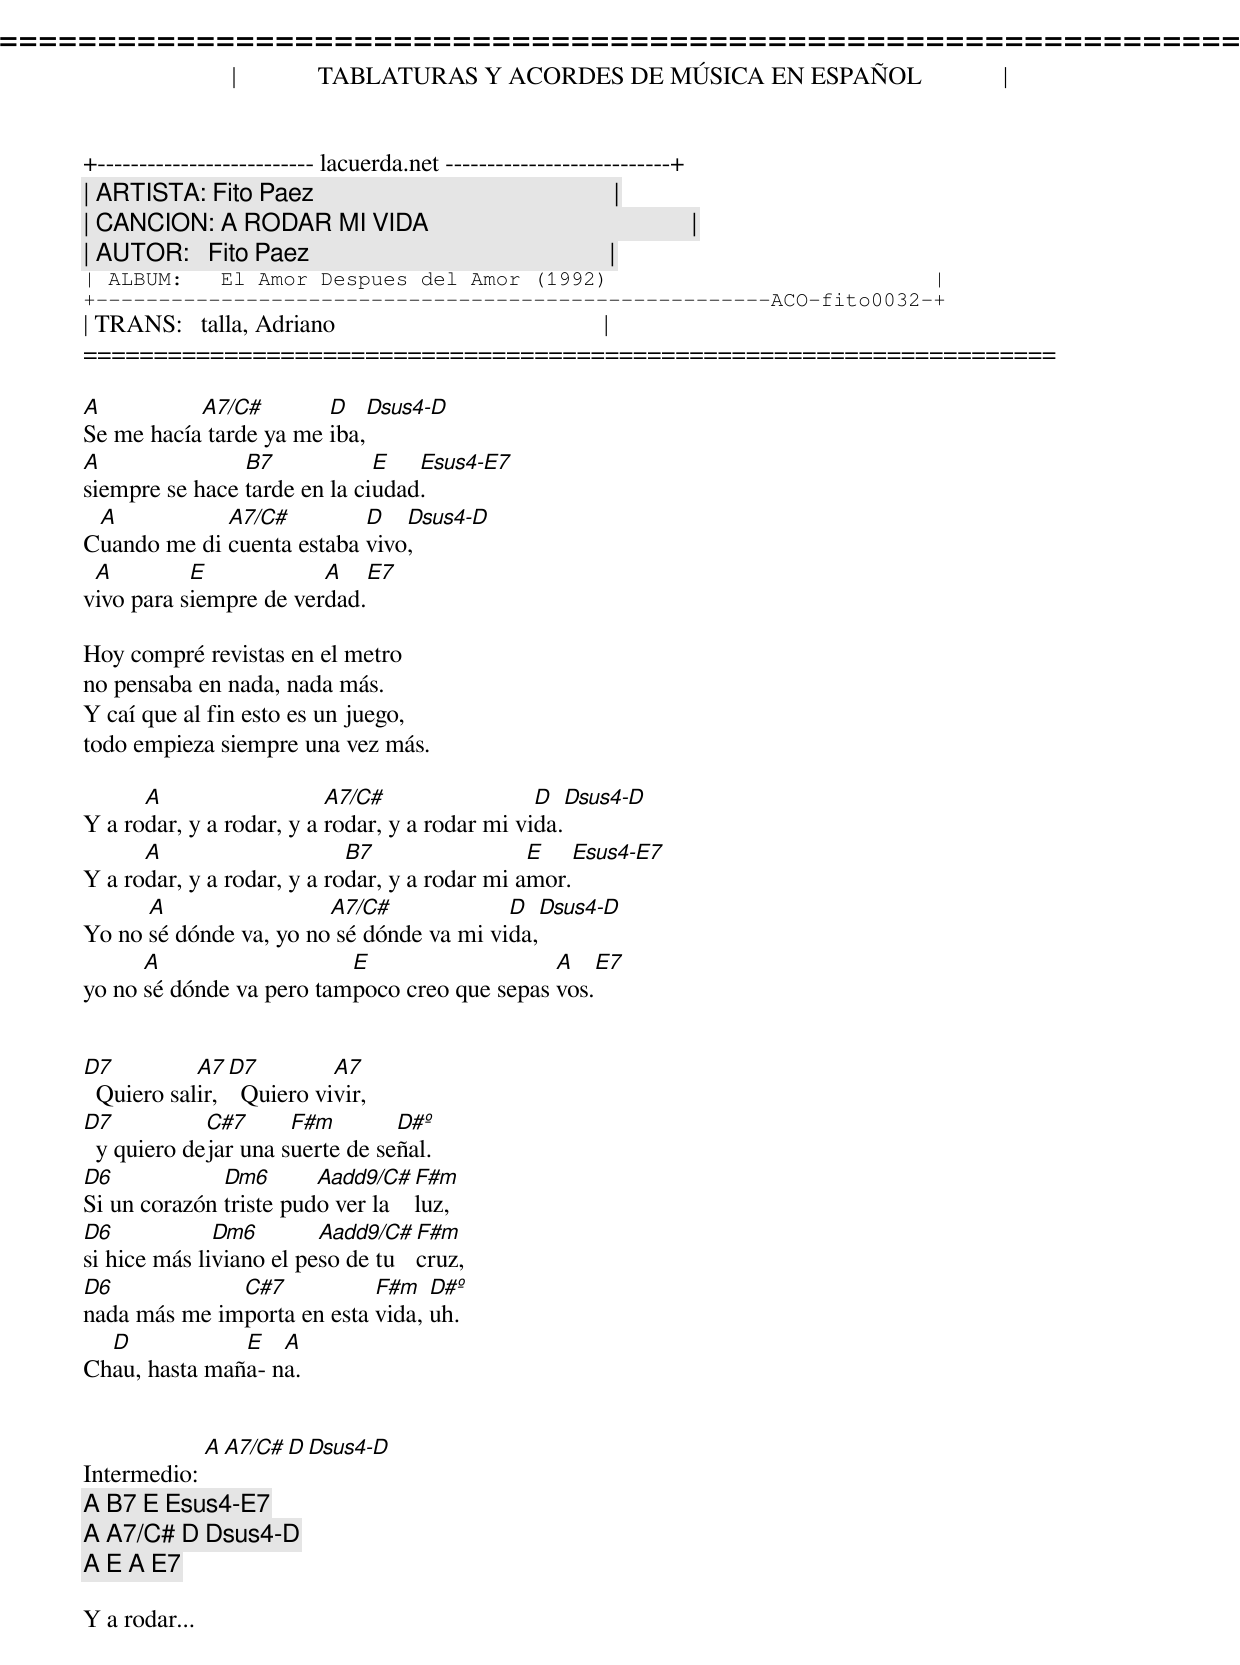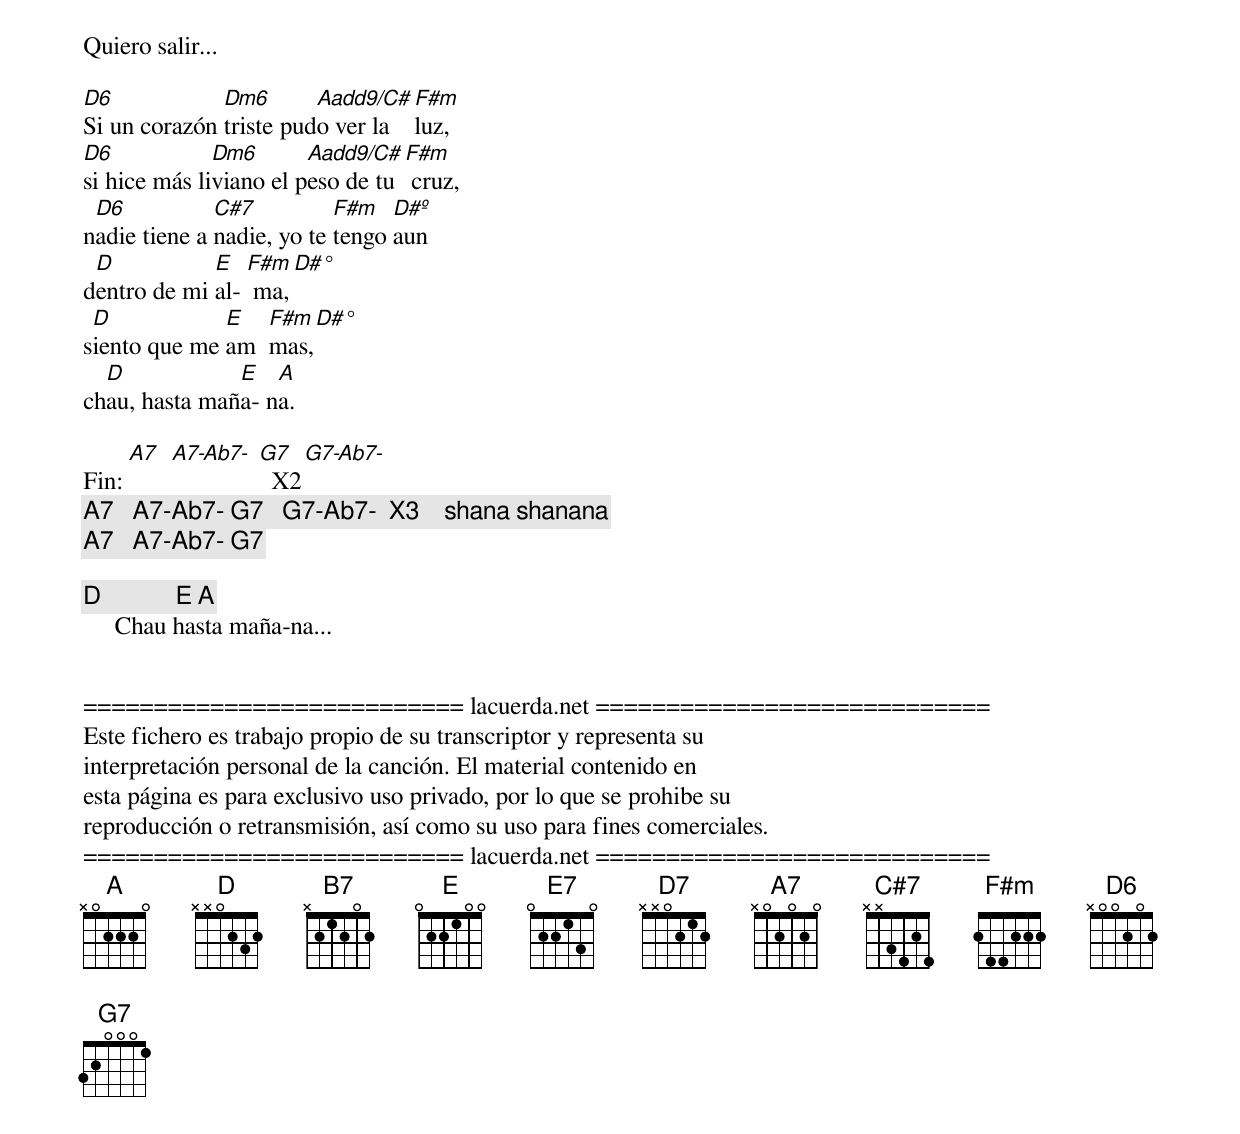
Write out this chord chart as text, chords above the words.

=====================================================================
|             TABLATURAS Y ACORDES DE MÚSICA EN ESPAÑOL             |
+-------------------------- lacuerda.net ---------------------------+
| ARTISTA: Fito Paez                                                |
| CANCION: A RODAR MI VIDA                                          |
| AUTOR:   Fito Paez                                                |
| ALBUM:   El Amor Despues del Amor (1992)                          |
+------------------------------------------------------ACO-fito0032-+
| TRANS:   talla, Adriano                                           |
=====================================================================

A          A7/C#        D   Dsus4-D
Se me hacía tarde ya me iba,
A               B7            E   Esus4-E7
siempre se hace tarde en la ciudad.
 A           A7/C#         D   Dsus4-D
Cuando me di cuenta estaba vivo,
 A         E            A    E7
vivo para siempre de verdad.

Hoy compré revistas en el metro
no pensaba en nada, nada más.
Y caí que al fin esto es un juego,
todo empieza siempre una vez más.

      A                   A7/C#                 D  Dsus4-D
Y a rodar, y a rodar, y a rodar, y a rodar mi vida.
      A                     B7                 E   Esus4-E7
Y a rodar, y a rodar, y a rodar, y a rodar mi amor.
      A                 A7/C#             D   Dsus4-D
Yo no sé dónde va, yo no sé dónde va mi vida,
      A                   E                   A    E7
yo no sé dónde va pero tampoco creo que sepas vos.


D7          A7  D7         A7
  Quiero salir,   Quiero vivir,
D7           C#7      F#m        D#º
  y quiero dejar una suerte de señal.
D6            Dm6       Aadd9/C# F#m
Si un corazón triste pudo ver la luz,
D6            Dm6        Aadd9/C# F#m
si hice más liviano el peso de tu cruz,
D6            C#7           F#m   D#º
nada más me importa en esta vida, uh.
  D            E   A
Chau, hasta maña- na.


Intermedio: [A A7/C# D Dsus4-D]
            [A B7 E Esus4-E7]
            [A A7/C# D Dsus4-D]
            [A E A E7]

Y a rodar...

Quiero salir...

D6            Dm6       Aadd9/C# F#m
Si un corazón triste pudo ver la luz,
D6            Dm6       Aadd9/C# F#m
si hice más liviano el peso de tu cruz,
 D6           C#7          F#m   D#º
nadie tiene a nadie, yo te tengo aun
 D           E   F#m   D#°
dentro de mi al-  ma,
 D            E   F#m   D#°
siento que me am  mas,
  D            E   A
chau, hasta maña- na.

Fin: [A7   A7-Ab7-] [G7   G7-Ab7-]  X2
     [A7   A7-Ab7-] [G7   G7-Ab7-]  X3    shana shanana
     [A7   A7-Ab7-] [G7]

     [D            E A]
     Chau hasta maña-na...


=========================== lacuerda.net ============================
Este fichero es trabajo propio de su transcriptor y representa su
interpretación personal de la canción. El material contenido en
esta página es para exclusivo uso privado, por lo que se prohibe su
reproducción o retransmisión, así como su uso para fines comerciales.
=========================== lacuerda.net ============================
